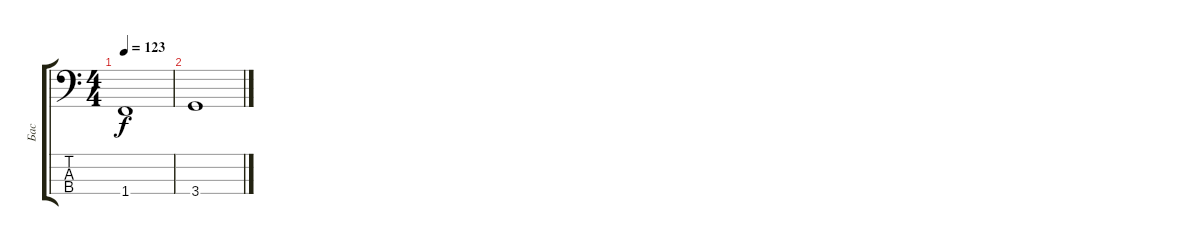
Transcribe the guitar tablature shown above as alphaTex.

\track ("Бас" "Бас") {instrument electricbassfinger}
\staff {score tabs}
\tuning (G2 D2 A1 E1) {hide}
\ts (4 4)
\tempo 123
\clef f4
\ks c
1.4.1{dy f} |
3.4.1
